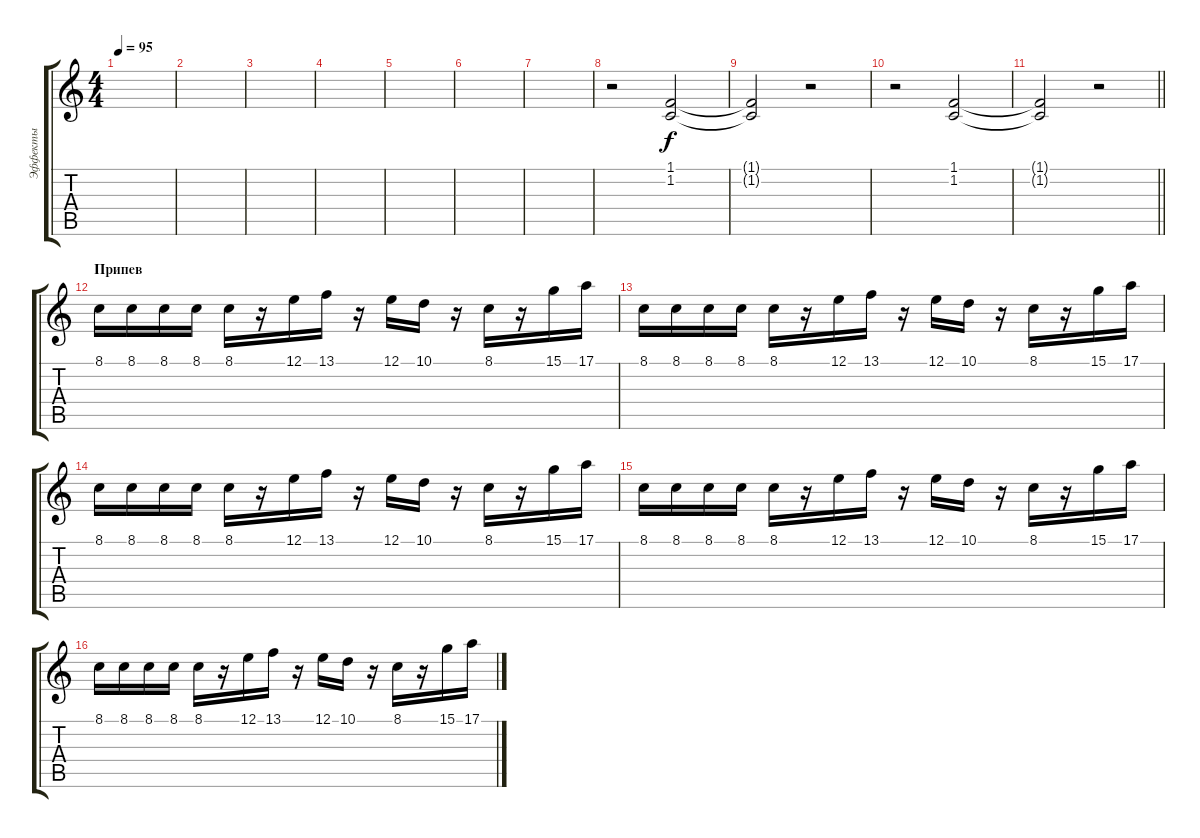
\track ("Эффекты" "Эффекты") {instrument pizzicatostrings}
\staff {score tabs}
\tuning (E4 B3 G3 D3 A2 E2) {hide}
\ts (4 4)
\tempo 95
\clef g2
\ks c
|
|
|
|
|
|
|
r.2 (1.1 1.2).2{instrument applause} |
(1.1{t} 1.2{t}).2 r.2 |
r.2 (1.1 1.2).2{instrument applause} |
\barLineRight lightlight
(1.1{t} 1.2{t}).2 r.2 |
\section ("" "Припев")
8.1.16{instrument pizzicatostrings} 8.1.16 8.1.16 8.1.16 8.1.16 r.16 12.1.16 13.1.16 r.16 12.1.16 10.1.16 r.16 8.1.16 r.16 15.1.16 17.1.16 |
8.1.16 8.1.16 8.1.16 8.1.16 8.1.16 r.16 12.1.16 13.1.16 r.16 12.1.16 10.1.16 r.16 8.1.16 r.16 15.1.16 17.1.16 |
8.1.16 8.1.16 8.1.16 8.1.16 8.1.16 r.16 12.1.16 13.1.16 r.16 12.1.16 10.1.16 r.16 8.1.16 r.16 15.1.16 17.1.16 |
8.1.16 8.1.16 8.1.16 8.1.16 8.1.16 r.16 12.1.16 13.1.16 r.16 12.1.16 10.1.16 r.16 8.1.16 r.16 15.1.16 17.1.16 |
8.1.16 8.1.16 8.1.16 8.1.16 8.1.16 r.16 12.1.16 13.1.16 r.16 12.1.16 10.1.16 r.16 8.1.16 r.16 15.1.16 17.1.16
